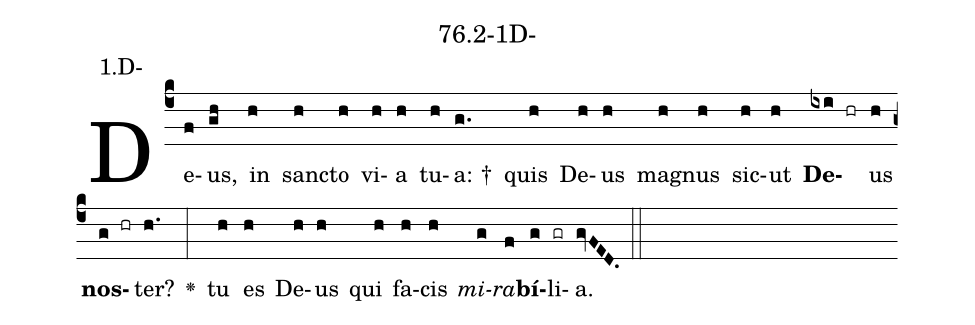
name: 76.2-1D-;
annotation: 1.D-;
%%
(c4)De(f)us,(gh) in(h) sanc(h)to(h) vi(h)a(h) tu(h)a: †(g.) quis(h) De(h)us(h) ma(h)gnus(h) sic(h)ut(h) <b>De</b>(ixi hr)us(h) <b>nos</b>(g hr)ter?(h.) <v>\greheightstar</v>(:) tu(h) es(h) De(h)us(h) qui(h) fa(h)cis(h) <i>mi</i>(g)<i>ra</i>(f)<b>bí</b>(g)li(gr)a.(gvFED.) (::)


%E(h) u(h) o(g) u(f) a(g) e.(gvFED.) (::)
